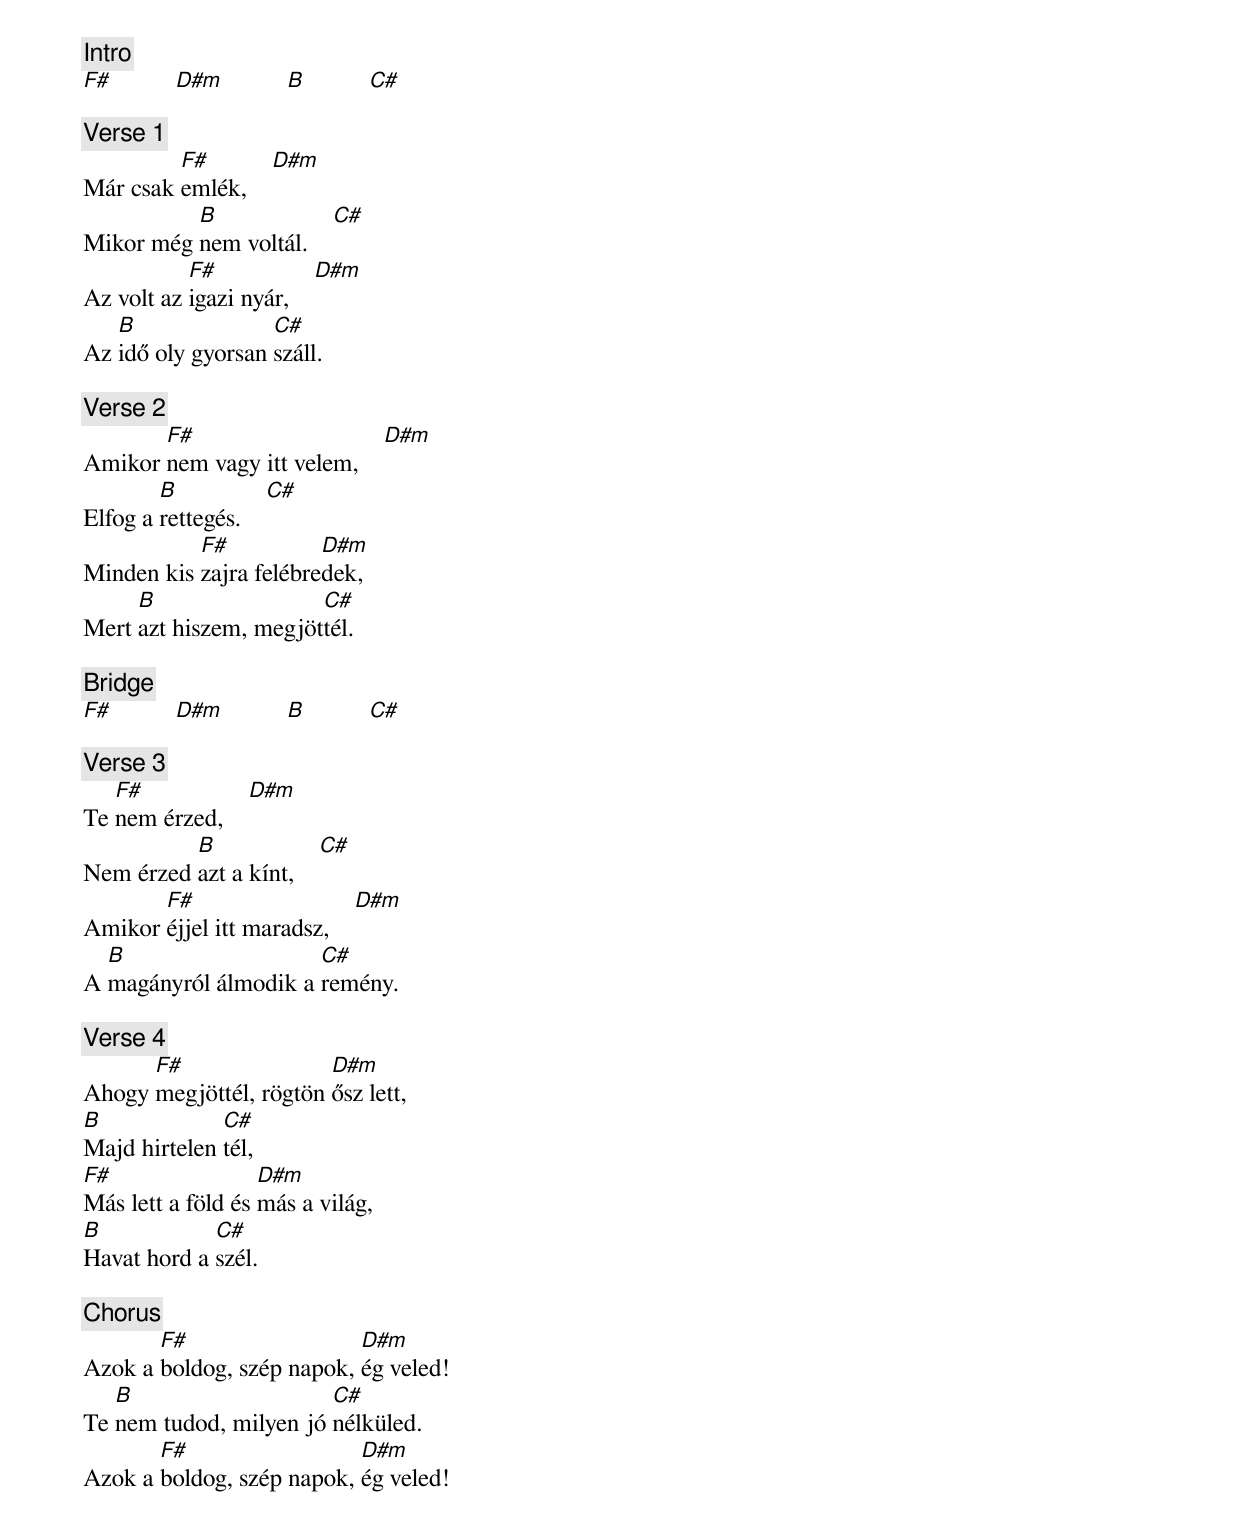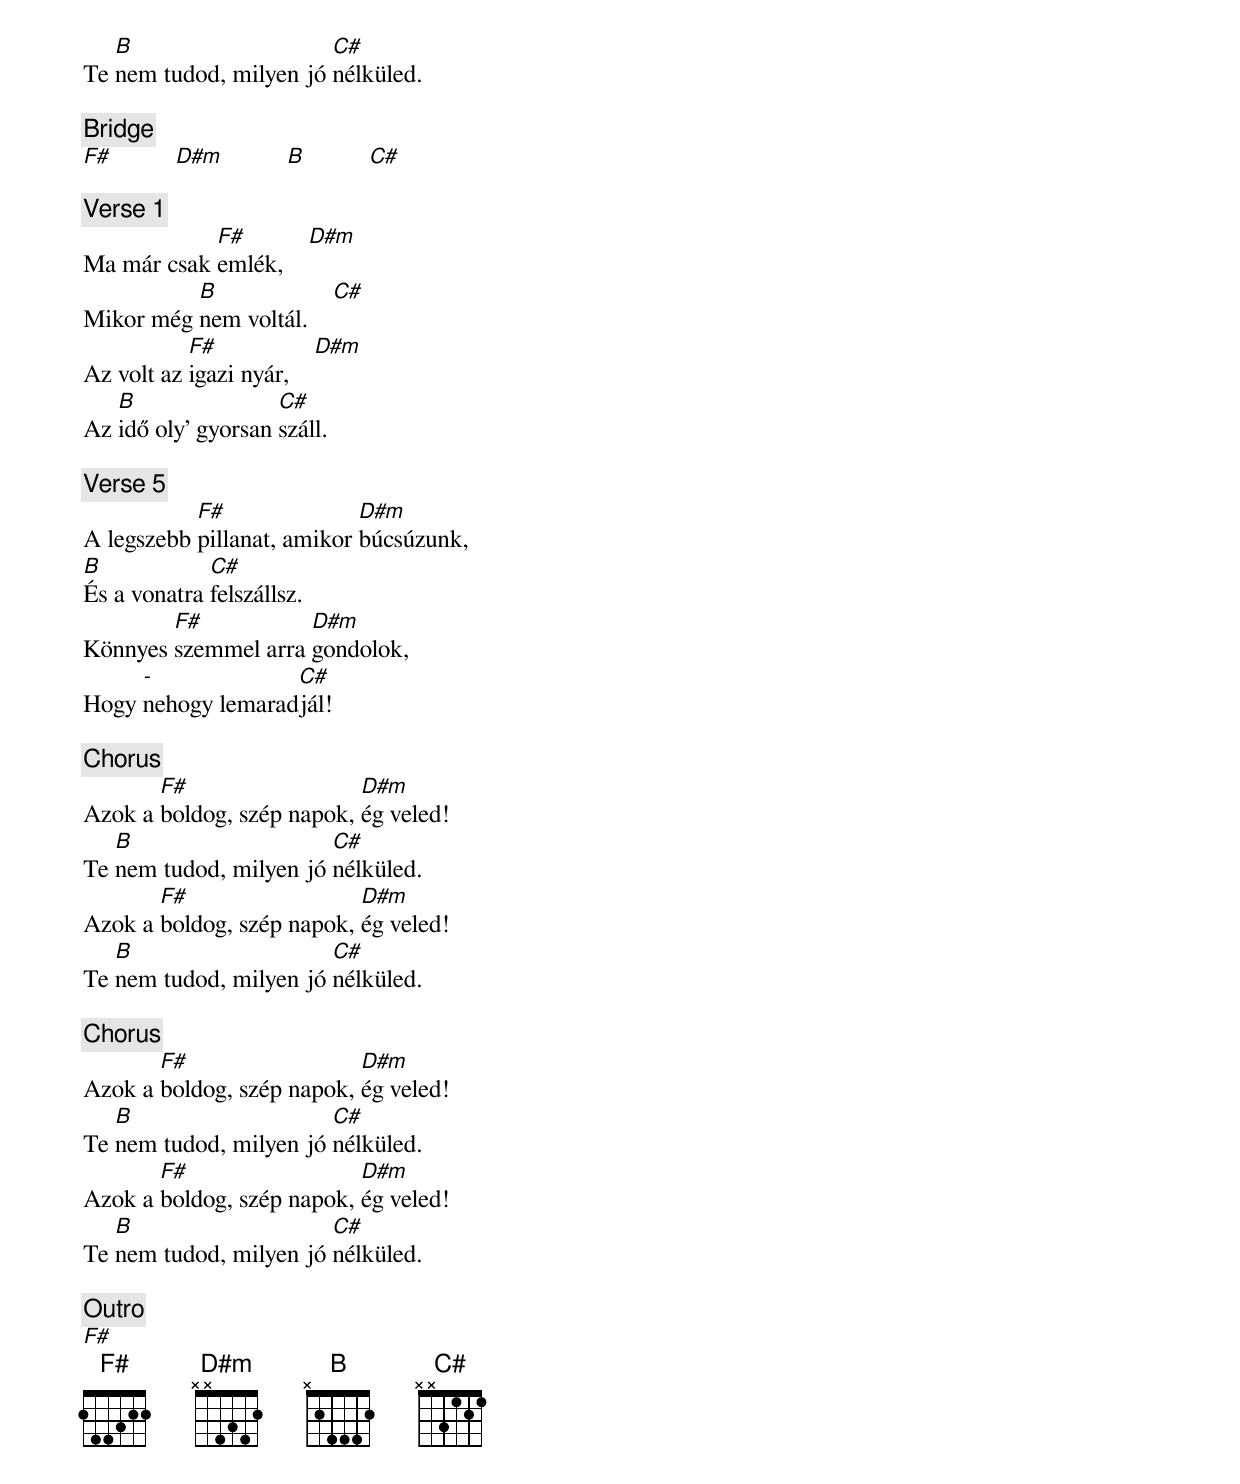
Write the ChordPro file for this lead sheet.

{c: Intro}
[F#]          [D#m]          [B]          [C#]

{c: Verse 1}
Már csak [F#]emlék,    [D#m]
Mikor még [B]nem voltál.    [C#]
Az volt az [F#]igazi nyár,    [D#m]
Az [B]idő oly gyorsan [C#]száll.

{c: Verse 2}
Amikor [F#]nem vagy itt velem,    [D#m]
Elfog a [B]rettegés.    [C#]
Minden kis [F#]zajra felébre[D#m]dek,
Mert [B]azt hiszem, megjöt[C#]tél.

{c: Bridge}
[F#]          [D#m]          [B]          [C#]

{c: Verse 3}
Te [F#]nem érzed,    [D#m]
Nem érzed [B]azt a kínt,    [C#]
Amikor [F#]éjjel itt maradsz,    [D#m]
A [B]magányról álmodik a [C#]remény.

{c: Verse 4}
Ahogy [F#]megjöttél, rögtön [D#m]ősz lett,
[B]Majd hirtelen [C#]tél,
[F#]Más lett a föld és [D#m]más a világ,
[B]Havat hord a [C#]szél.

{c: Chorus}
Azok a [F#]boldog, szép napok, [D#m]ég veled!
Te [B]nem tudod, milyen jó [C#]nélküled.
Azok a [F#]boldog, szép napok, [D#m]ég veled!
Te [B]nem tudod, milyen jó [C#]nélküled.

{c: Bridge}
[F#]          [D#m]          [B]          [C#]

{c: Verse 1}
Ma már csak [F#]emlék,    [D#m]
Mikor még [B]nem voltál.    [C#]
Az volt az [F#]igazi nyár,    [D#m]
Az [B]idő oly' gyorsan [C#]száll.

{c: Verse 5}
A legszebb [F#]pillanat, amikor [D#m]búcsúzunk,
[B]És a vonatra [C#]felszállsz.
Könnyes [F#]szemmel arra [D#m]gondolok,
Hogy [-]nehogy lemarad[C#]jál!

{c: Chorus}
Azok a [F#]boldog, szép napok, [D#m]ég veled!
Te [B]nem tudod, milyen jó [C#]nélküled.
Azok a [F#]boldog, szép napok, [D#m]ég veled!
Te [B]nem tudod, milyen jó [C#]nélküled.

{c: Chorus}
Azok a [F#]boldog, szép napok, [D#m]ég veled!
Te [B]nem tudod, milyen jó [C#]nélküled.
Azok a [F#]boldog, szép napok, [D#m]ég veled!
Te [B]nem tudod, milyen jó [C#]nélküled.

{c: Outro}
[F#]
